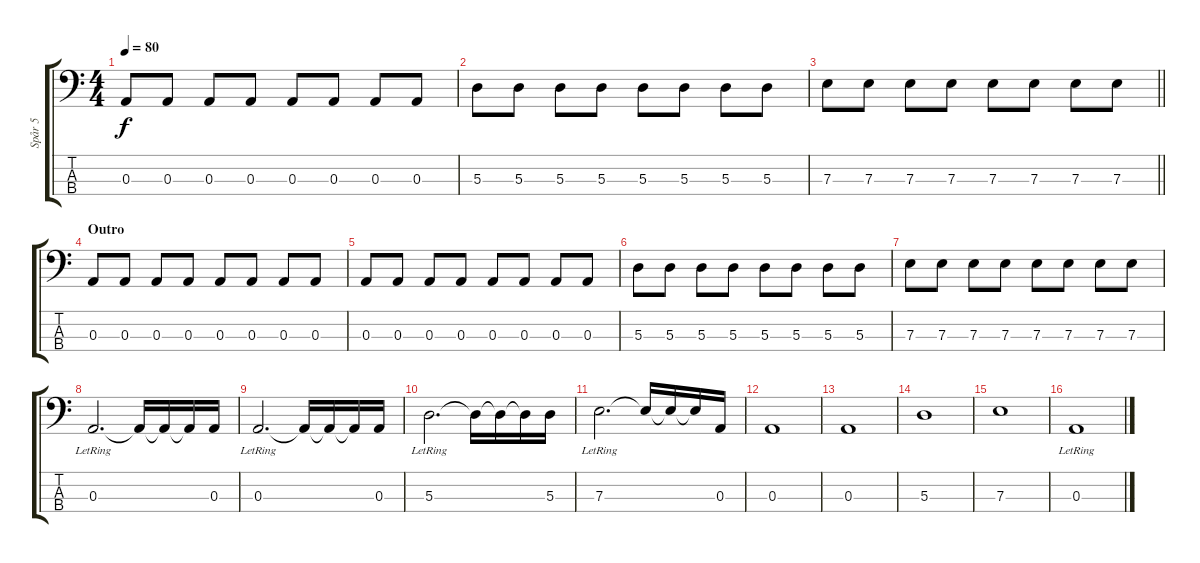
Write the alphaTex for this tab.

\track ("Spår 5" "Spår 5") {instrument electricbassfinger}
\staff {score tabs}
\tuning (G2 D2 A1 D1) {hide}
\ts (4 4)
\tempo 80
\clef f4
\ks c
0.3.8{dy f} 0.3.8 0.3.8 0.3.8 0.3.8 0.3.8 0.3.8 0.3.8 |
5.3.8 5.3.8 5.3.8 5.3.8 5.3.8 5.3.8 5.3.8 5.3.8 |
\barLineRight lightlight
7.3.8 7.3.8 7.3.8 7.3.8 7.3.8 7.3.8 7.3.8 7.3.8 |
\section ("" "Outro")
0.3.8 0.3.8 0.3.8 0.3.8 0.3.8 0.3.8 0.3.8 0.3.8 |
0.3.8 0.3.8 0.3.8 0.3.8 0.3.8 0.3.8 0.3.8 0.3.8 |
5.3.8 5.3.8 5.3.8 5.3.8 5.3.8 5.3.8 5.3.8 5.3.8 |
7.3.8 7.3.8 7.3.8 7.3.8 7.3.8 7.3.8 7.3.8 7.3.8 |
0.3{lr}.2{d} 0.3{t}.16 0.3{t}.16 0.3{t}.16 0.3.16 |
0.3{lr}.2{d} 0.3{t}.16 0.3{t}.16 0.3{t}.16 0.3.16 |
5.3{lr}.2{d} 5.3{t}.16 5.3{t}.16 5.3{t}.16 5.3.16 |
7.3{lr}.2{d} 7.3{t}.16 7.3{t}.16 7.3{t}.16 0.3.16 |
0.3.1 |
0.3.1 |
5.3.1 |
7.3.1 |
0.3{lr}.1
